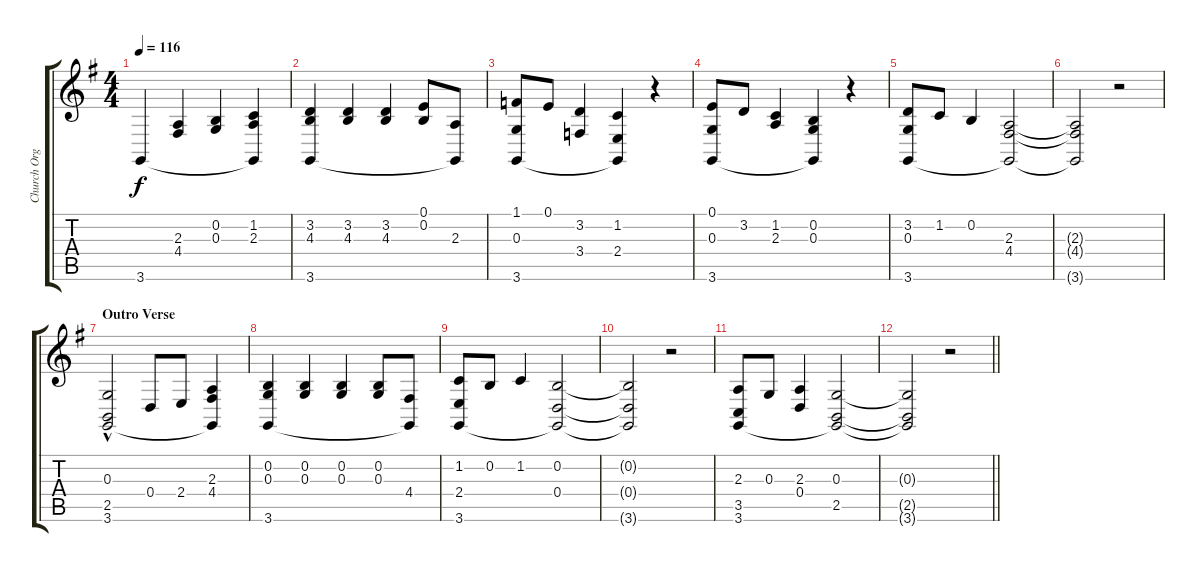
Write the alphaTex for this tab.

\track ("Church Organ" "Church Org") {instrument churchorgan}
\staff {score tabs}
\tuning (E4 B3 G3 D3 A2 E2) {hide}
\ts (4 4)
\tempo 116
\clef g2
\ks g
3.6.4{dy f} (2.3 4.4).4 (0.2 0.3).4 (1.2 2.3 3.6{t}).4 |
(3.2 4.3 3.6).4 (3.2 4.3).4 (3.2 4.3).4 (0.1 0.2).8 (2.3 3.6{t}).8 |
(1.1 0.3 3.6).8 0.1.8 (3.2 3.4).4 (1.2 2.4 3.6{t}).4 r.4 |
(0.1 0.3 3.6).8 3.2.8 (1.2 2.3).4 (0.2 0.3 3.6{t}).4 r.4 |
(3.2 0.3 3.6).8 1.2.8 0.2.4 (2.3 4.4 3.6{t}).2 |
(2.3{t} 4.4{t} 3.6{t}).2 r.2 |
\section ("" "Outro Verse")
(0.3{hac} 2.5 3.6).2 0.4.8 2.4.8 (2.3 4.4 3.6{t}).4 |
(0.2 0.3 3.6).4 (0.2 0.3).4 (0.2 0.3).4 (0.2 0.3).8 (4.4 3.6{t}).8 |
(1.2 2.4 3.6).8 0.2.8 1.2.4 (0.2 0.4 3.6{t}).2 |
(0.2{t} 0.4{t} 3.6{t}).2 r.2 |
(2.3 3.5 3.6).8 0.3.8 (2.3 0.4).4 (0.3 2.5 3.6{t}).2 |
\barLineRight lightlight
(0.3{t} 2.5{t} 3.6{t}).2 r.2
